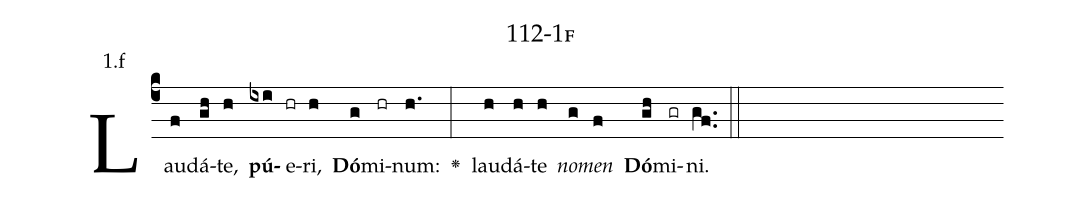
name: 112-1f;
annotation: 1.f;
%%
(c4)Lau(f)dá(gh)te,(h) <b>pú</b>(ixi)e(hr)ri,(h) <b>Dó</b>(g)mi(hr)num:(h.) <v>\greheightstar</v>(:) lau(h)dá(h)te(h) <i>no</i>(g)<i>men</i>(f) <b>Dó</b>(gh)mi(gr)ni.(gf..) (::)


%E(h) u(h) o(g) u(f) a(gh) e.(gf..) (::)
